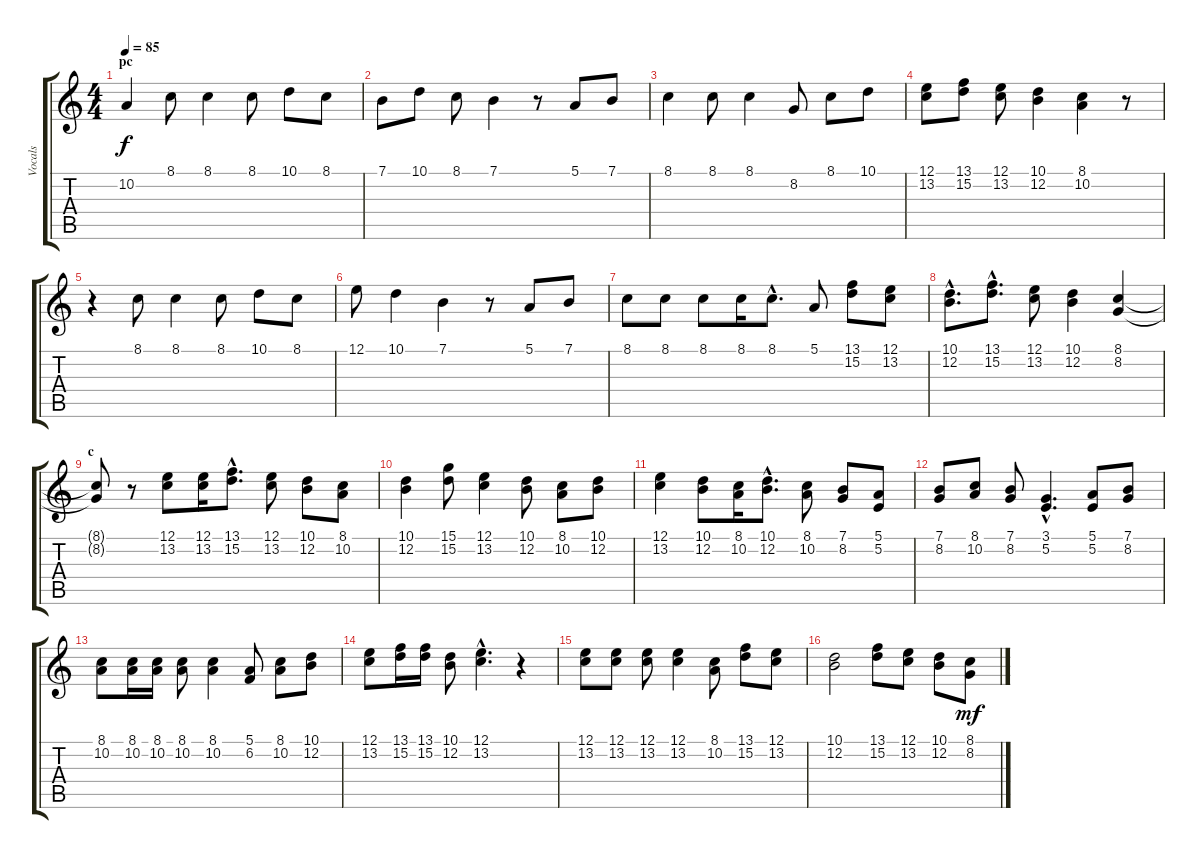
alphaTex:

\track ("Vocals" "Vocals") {instrument lead2sawtooth}
\staff {score tabs}
\tuning (E4 B3 G3 D3 A2 E2) {hide}
\ts (4 4)
\section ("" "pc")
\tempo 85
\clef g2
\ks c
10.2.4{dy f} 8.1.8 8.1.4 8.1.8 10.1.8 8.1.8 |
7.1.8 10.1.8 8.1.8 7.1.4 r.8 5.1.8 7.1.8 |
8.1.4 8.1.8 8.1.4 8.2.8 8.1.8 10.1.8 |
(12.1 13.2).8 (13.1 15.2).8 (12.1 13.2).8 (10.1 12.2).4 (8.1 10.2).4 r.8 |
r.4 8.1.8 8.1.4 8.1.8 10.1.8 8.1.8 |
12.1.8 10.1.4 7.1.4 r.8 5.1.8 7.1.8 |
8.1.8 8.1.8 8.1.8 8.1.16 8.1{hac}.8{d} 5.1.8 (13.1 15.2).8 (12.1 13.2).8 |
(10.1{hac} 12.2{hac}).8{d} (13.1{hac} 15.2{hac}).8{d} (12.1 13.2).8 (10.1 12.2).4 (8.1 8.2).4 |
\section ("" "c")
(8.1{t} 8.2{t}).8 r.8 (12.1 13.2).8 (12.1 13.2).16 (13.1{hac} 15.2{hac}).8{d} (12.1 13.2).8 (10.1 12.2).8 (8.1 10.2).8 |
(10.1 12.2).4 (15.1 15.2).8 (12.1 13.2).4 (10.1 12.2).8 (8.1 10.2).8 (10.1 12.2).8 |
(12.1 13.2).4 (10.1 12.2).8 (8.1 10.2).16 (10.1{hac} 12.2{hac}).8{d} (8.1 10.2).8 (7.1 8.2).8 (5.1 5.2).8 |
(7.1 8.2).8 (8.1 10.2).8 (7.1 8.2).8 (3.1{hac} 5.2{hac}).4{d} (5.1 5.2).8 (7.1 8.2).8 |
(8.1 10.2).8 (8.1 10.2).16 (8.1 10.2).16 (8.1 10.2).8 (8.1 10.2).4 (5.1 6.2).8 (8.1 10.2).8 (10.1 12.2).8 |
(12.1 13.2).8 (13.1 15.2).16 (13.1 15.2).16 (10.1 12.2).8 (12.1{hac} 13.2{hac}).4{d} r.4 |
(12.1 13.2).8 (12.1 13.2).8 (12.1 13.2).8 (12.1 13.2).4 (8.1 10.2).8 (13.1 15.2).8 (12.1 13.2).8 |
(10.1 12.2).2 (13.1 15.2).8 (12.1 13.2).8 (10.1 12.2).8 (8.1 8.2).8{dy mf}
